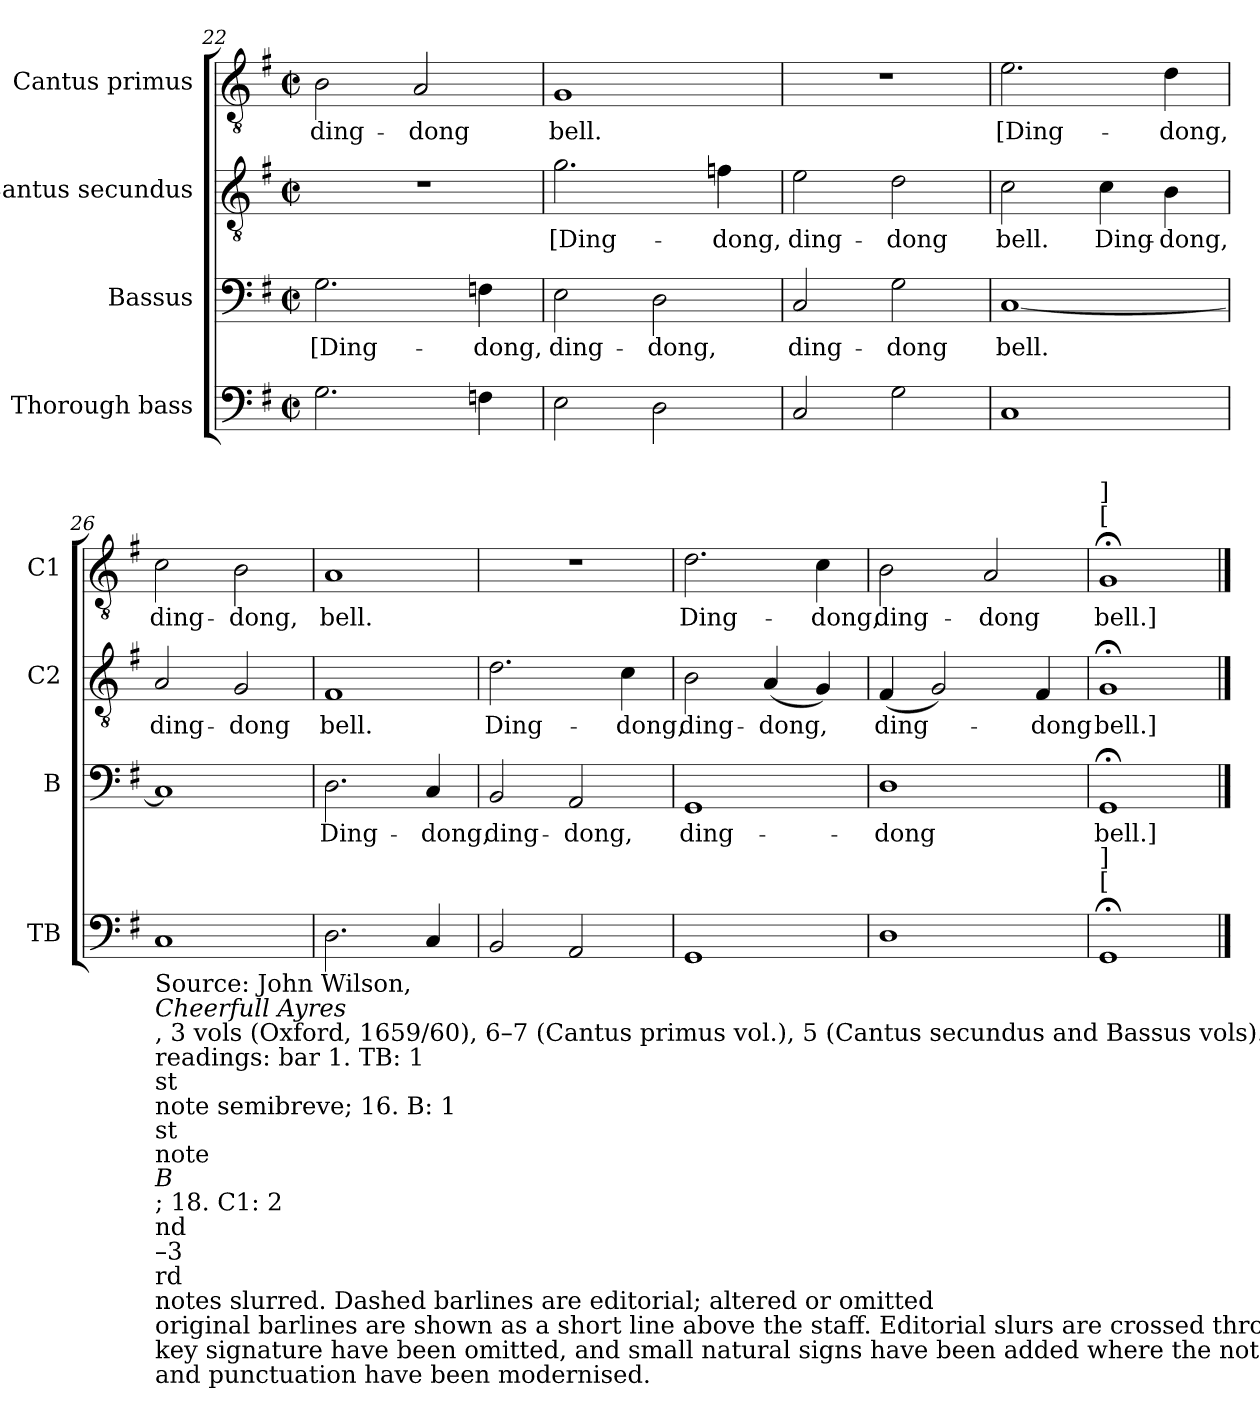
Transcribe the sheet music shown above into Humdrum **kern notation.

**kern	**kern	**text	**kern	**text	**kern	**text
*part4	*part3	*part3	*part2	*part2	*part1	*part1
*staff4	*staff3	*staff3	*staff2	*staff2	*staff1	*staff1
*I"Thorough bass	*I"Bassus	*	*I"Cantus secundus	*	*I"Cantus primus	*
*I'TB	*I'B	*	*I'C2	*	*I'C1	*
*clefF4	*clefF4	*	*clefGv2	*	*clefGv2	*
*k[f#]	*k[f#]	*	*k[f#]	*	*k[f#]	*
*M2/2	*M2/2	*	*M2/2	*	*M2/2	*
*met(c|)	*met(c|)	*	*met(c|)	*	*met(c|)	*
=22	=22	=22	=22	=22	=22	=22
2.G\	2.G\	[Ding-	1r	.	2B\	ding-
.	.	.	.	.	2A/	-dong
4Fn\	4Fn\	-dong,	.	.	.	.
=23	=23	=23	=23	=23	=23	=23
2E\	2E\	ding-	2.g\	[Ding-	1G	bell.
2D\	2D\	-dong,	.	.	.	.
.	.	.	4fn\	-dong,	.	.
=24	=24	=24	=24	=24	=24	=24
2C/	2C/	ding-	2e\	ding-	1r	.
2G\	2G\	-dong	2d\	-dong	.	.
=25	=25	=25	=25	=25	=25	=25
1C	[1C	bell.	2c\	bell.	2.e\	[Ding-
.	.	.	4c\	Ding-	.	.
.	.	.	4B\	-dong,	4d\	-dong,
=26	=26	=26	=26	=26	=26	=26
!LO:TX:b:t=Source&colon; John Wilson,	!	!	!	!	!	!
!LO:TX:b:i:t=Cheerfull Ayres	!	!	!	!	!	!
!LO:TX:b:t=, 3 vols (Oxford, 1659/60), 6–7 (Cantus primus vol.), 5 (Cantus secundus and Bassus vols). Original	!	!	!	!	!	!
!LO:TX:b:t=readings&colon; bar 1. TB&colon; 1	!	!	!	!	!	!
!LO:TX:b:t=st	!	!	!	!	!	!
!LO:TX:b:t=note semibreve; 16. B&colon; 1	!	!	!	!	!	!
!LO:TX:b:t=st	!	!	!	!	!	!
!LO:TX:b:t=note	!	!	!	!	!	!
!LO:TX:b:i:t=B	!	!	!	!	!	!
!LO:TX:b:t=; 18. C1&colon; 2	!	!	!	!	!	!
!LO:TX:b:t=nd	!	!	!	!	!	!
!LO:TX:b:t=–3	!	!	!	!	!	!
!LO:TX:b:t=rd	!	!	!	!	!	!
!LO:TX:b:t=notes slurred. Dashed barlines are editorial; altered or omitted	!	!	!	!	!	!
!LO:TX:b:t=original barlines are shown as a short line above the staff. Editorial slurs are crossed through. Accidentals that duplicate the editorial	!	!	!	!	!	!
!LO:TX:b:t=key signature have been omitted, and small natural signs have been added where the note is sung or played unaltered. Orthography	!	!	!	!	!	!
!LO:TX:b:t=and punctuation have been modernised.	!	!	!	!	!	!
1C	1C]	.	2A/	ding-	2c\	ding-
.	.	.	2G/	-dong	2B\	-dong,
=27	=27	=27	=27	=27	=27	=27
2.D\	2.D\	Ding-	1F#	bell.	1A	bell.
4C/	4C/	-dong,	.	.	.	.
=28	=28	=28	=28	=28	=28	=28
2BB/	2BB/	ding-	2.d\	Ding-	1r	.
2AA/	2AA/	-dong,	.	.	.	.
.	.	.	4c\	-dong,	.	.
=29	=29	=29	=29	=29	=29	=29
1GG	1GG	ding-	2B\	ding-	2.d\	Ding-
.	.	.	(<4A/	-dong,	.	.
.	.	.	4G/)	.	4c\	-dong,
=30	=30	=30	=30	=30	=30	=30
1D	1D	-dong	(<4F#/	ding-	2B\	ding-
.	.	.	2G/)	.	.	.
.	.	.	.	.	2A/	-dong
.	.	.	4F#/	-dong	.	.
=31	=31	=31	=31	=31	=31	=31
!	!	!	!	!	!LO:TX:a:t=[	!
!	!	!	!	!	!LO:TX:a:t=]	!
!LO:TX:a:t=[	!	!	!	!	!	!
!LO:TX:a:t=]	!	!	!	!	!	!
1GG;<	1GG;<	bell.]	1G;<	bell.]	1G;<	bell.]
==	==	==	==	==	==	==
*-	*-	*-	*-	*-	*-	*-
